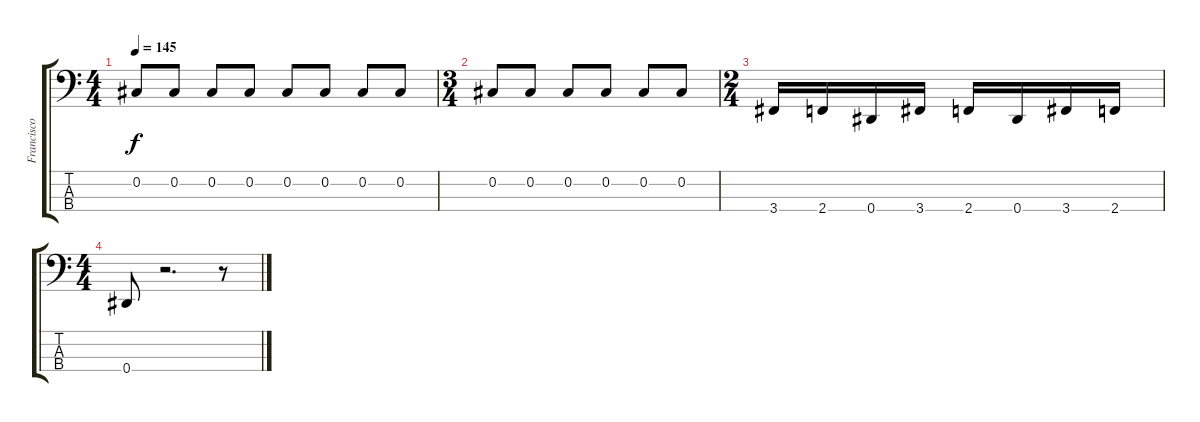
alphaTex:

\track ("Francisco Fidalgo" "Francisco ") {instrument electricbasspick}
\staff {score tabs}
\tuning (Gb2 Db2 Ab1 Eb1) {hide}
\ts (4 4)
\tempo 145
\clef f4
\ks c
0.2.8{dy f} 0.2.8 0.2.8 0.2.8 0.2.8 0.2.8 0.2.8 0.2.8 |
\ts (3 4)
0.2.8 0.2.8 0.2.8 0.2.8 0.2.8 0.2.8 |
\ts (2 4)
3.4.16 2.4.16 0.4.16 3.4.16 2.4.16 0.4.16 3.4.16 2.4.16 |
\ts (4 4)
0.4.8 r.2{d} r.8
